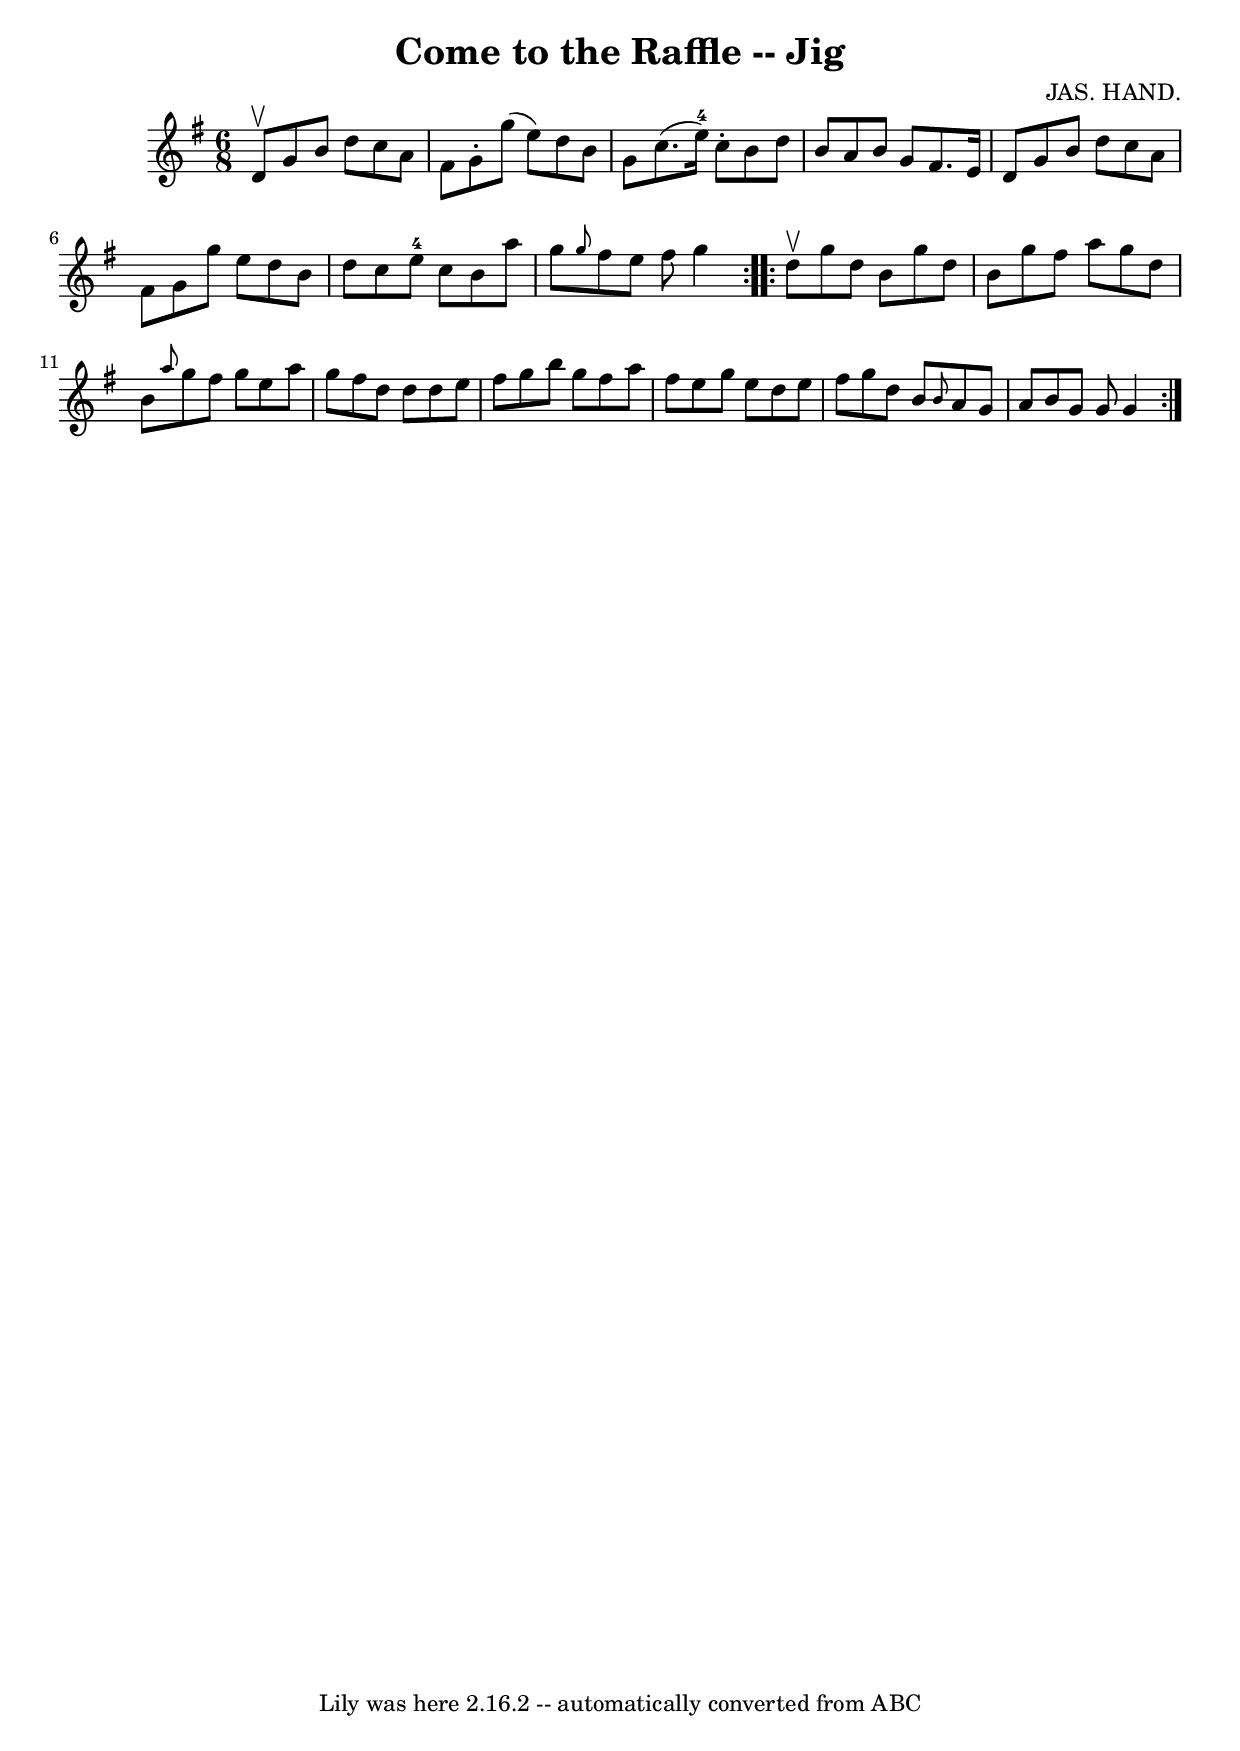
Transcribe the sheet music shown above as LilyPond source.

\version "2.7.40"
\include "Mammoth.ily"
\header {
	%% book = "Ryan's Mammoth Collection"
	composer = "JAS. HAND."
	crossRefNumber = "1"
	footnotes = "\\\\84 429"
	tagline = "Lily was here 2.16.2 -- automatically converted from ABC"
	title = "Come to the Raffle -- Jig"
}
voicedefault =  {


\repeat volta 2 {
\time 6/8 
\key g \major d'8^\upbow |
 g'8 b'8 d''8 c''8   
 a'8 fis'8    |
 g'8 -. g''8 (e''8) d''8 b'8 g'8    
|
 c''8. (e''16-4) c''8 -. b'8 d''8 b'8    |
   
a'8 b'8 g'8 fis'8. e'16 d'8    |
 g'8 b'8 d''8   
 c''8 a'8 fis'8    |
 g'8 g''8 e''8 d''8 b'8 d''8  
  |
 c''8 e''8-4 c''8 b'8 a''8 g''8    |
 
\grace { g''8  } fis''8 e''8 fis''8 g''4  }     \repeat volta 2 { 
 d''8^\upbow |
 g''8 d''8 b'8 g''8 d''8 b'8    
|
 g''8 fis''8 a''8 g''8 d''8 b'8    |
 \grace {   
 a''8  } g''8 fis''8 g''8 e''8 a''8 g''8    |
 fis''8  
 d''8 d''8 d''8 e''8 fis''8    |
 g''8 b''8 g''8   
 fis''8 a''8 fis''8    |
 e''8 g''8 e''8 d''8 e''8    
fis''8    |
 g''8 d''8 b'8  \grace { b'8  } a'8 g'8    
a'8    |
 b'8 g'8 g'8 g'4  }   
}

\score{
    <<

	\context Staff="default"
	{
	    \voicedefault 
	}

    >>
	\layout {
	}
	\midi {}
}
